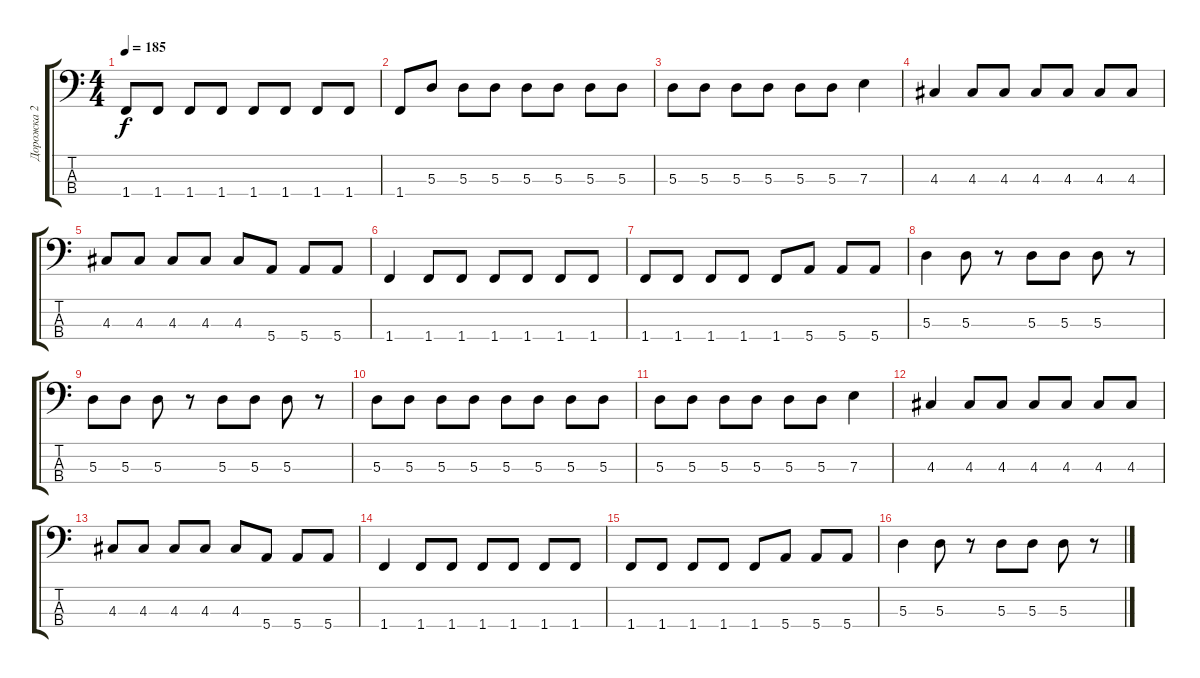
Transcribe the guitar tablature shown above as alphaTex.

\track ("Дорожка 2" "Дорожка 2") {instrument electricbasspick}
\staff {score tabs}
\tuning (G2 D2 A1 E1) {hide}
\ts (4 4)
\tempo 185
\clef f4
\ks c
1.4.8{dy f} 1.4.8 1.4.8 1.4.8 1.4.8 1.4.8 1.4.8 1.4.8 |
1.4.8 5.3.8 5.3.8 5.3.8 5.3.8 5.3.8 5.3.8 5.3.8 |
5.3.8 5.3.8 5.3.8 5.3.8 5.3.8 5.3.8 7.3.4 |
4.3.4 4.3.8 4.3.8 4.3.8 4.3.8 4.3.8 4.3.8 |
4.3.8 4.3.8 4.3.8 4.3.8 4.3.8 5.4.8 5.4.8 5.4.8 |
1.4.4 1.4.8 1.4.8 1.4.8 1.4.8 1.4.8 1.4.8 |
1.4.8 1.4.8 1.4.8 1.4.8 1.4.8 5.4.8 5.4.8 5.4.8 |
5.3.4 5.3.8 r.8 5.3.8 5.3.8 5.3.8 r.8 |
5.3.8 5.3.8 5.3.8 r.8 5.3.8 5.3.8 5.3.8 r.8 |
5.3.8 5.3.8 5.3.8 5.3.8 5.3.8 5.3.8 5.3.8 5.3.8 |
5.3.8 5.3.8 5.3.8 5.3.8 5.3.8 5.3.8 7.3.4 |
4.3.4 4.3.8 4.3.8 4.3.8 4.3.8 4.3.8 4.3.8 |
4.3.8 4.3.8 4.3.8 4.3.8 4.3.8 5.4.8 5.4.8 5.4.8 |
1.4.4 1.4.8 1.4.8 1.4.8 1.4.8 1.4.8 1.4.8 |
1.4.8 1.4.8 1.4.8 1.4.8 1.4.8 5.4.8 5.4.8 5.4.8 |
5.3.4 5.3.8 r.8 5.3.8 5.3.8 5.3.8 r.8
